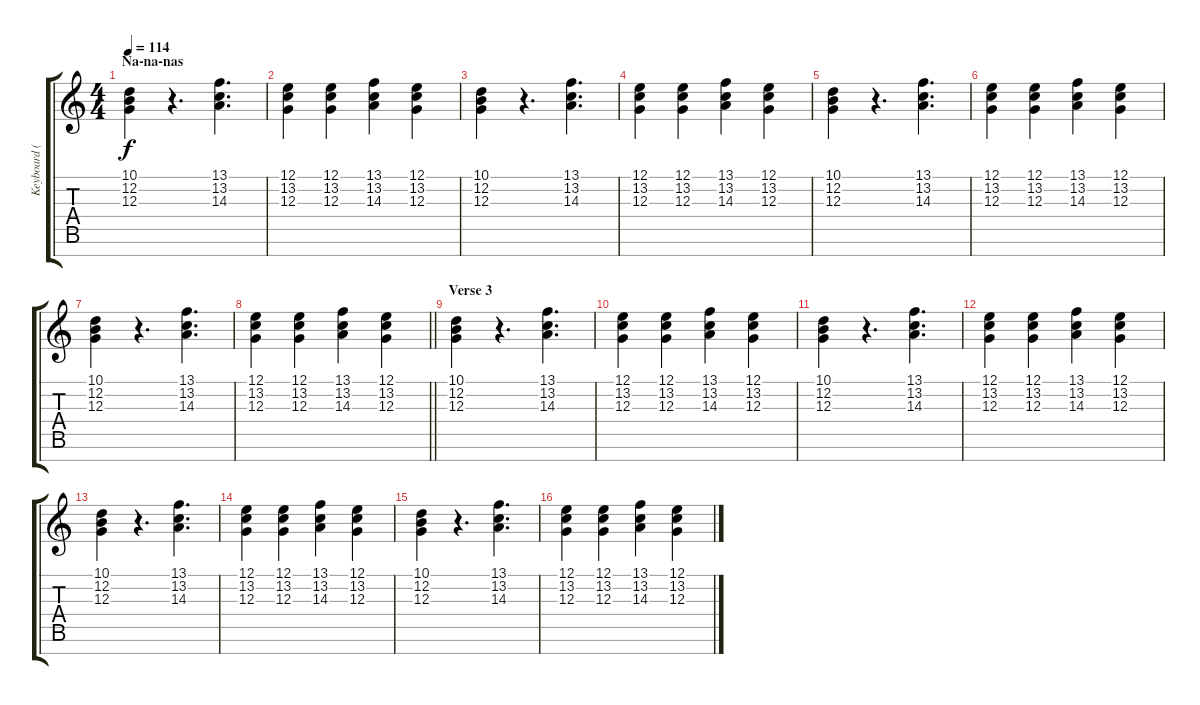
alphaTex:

\track ("Keyboard (Organ)" "Keyboard (") {instrument drawbarorgan}
\staff {score tabs}
\tuning (E4 B3 G3 D3 A2 E2 B1) {hide}
\ts (4 4)
\section ("" "Na-na-nas")
\tempo 114
\clef g2
\ks c
(10.1 12.2 12.3).4{dy f} r.4{d} (13.1 13.2 14.3).4{d} |
(12.1 13.2 12.3).4 (12.1 13.2 12.3).4 (13.1 13.2 14.3).4 (12.1 13.2 12.3).4 |
(10.1 12.2 12.3).4 r.4{d} (13.1 13.2 14.3).4{d} |
(12.1 13.2 12.3).4 (12.1 13.2 12.3).4 (13.1 13.2 14.3).4 (12.1 13.2 12.3).4 |
(10.1 12.2 12.3).4 r.4{d} (13.1 13.2 14.3).4{d} |
(12.1 13.2 12.3).4 (12.1 13.2 12.3).4 (13.1 13.2 14.3).4 (12.1 13.2 12.3).4 |
(10.1 12.2 12.3).4 r.4{d} (13.1 13.2 14.3).4{d} |
\barLineRight lightlight
(12.1 13.2 12.3).4 (12.1 13.2 12.3).4 (13.1 13.2 14.3).4 (12.1 13.2 12.3).4 |
\section ("" "Verse 3")
(10.1 12.2 12.3).4 r.4{d} (13.1 13.2 14.3).4{d} |
(12.1 13.2 12.3).4 (12.1 13.2 12.3).4 (13.1 13.2 14.3).4 (12.1 13.2 12.3).4 |
(10.1 12.2 12.3).4 r.4{d} (13.1 13.2 14.3).4{d} |
(12.1 13.2 12.3).4 (12.1 13.2 12.3).4 (13.1 13.2 14.3).4 (12.1 13.2 12.3).4 |
(10.1 12.2 12.3).4 r.4{d} (13.1 13.2 14.3).4{d} |
(12.1 13.2 12.3).4 (12.1 13.2 12.3).4 (13.1 13.2 14.3).4 (12.1 13.2 12.3).4 |
(10.1 12.2 12.3).4 r.4{d} (13.1 13.2 14.3).4{d} |
(12.1 13.2 12.3).4 (12.1 13.2 12.3).4 (13.1 13.2 14.3).4 (12.1 13.2 12.3).4
